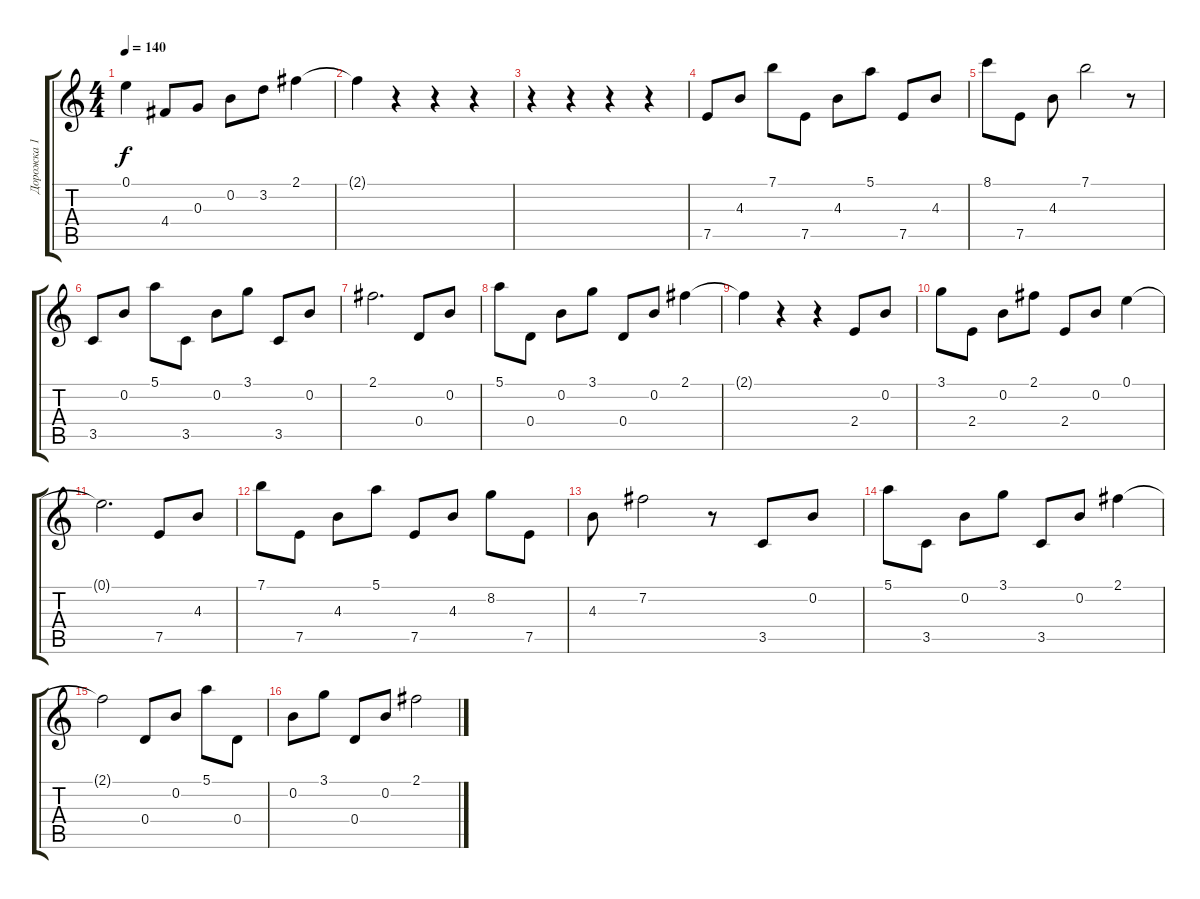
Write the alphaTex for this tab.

\track ("Дорожка 1" "Дорожка 1") {instrument acousticguitarsteel}
\staff {score tabs}
\tuning (E4 B3 G3 D3 A2 E2) {hide}
\ts (4 4)
\tempo 140
\clef g2
\ks c
0.1{t}.4{dy f} 4.4.8 0.3.8 0.2.8 3.2.8 2.1.4 |
2.1{t}.4 r.4 r.4 r.4 |
r.4 r.4 r.4 r.4 |
7.5.8 4.3.8 7.1.8 7.5.8 4.3.8 5.1.8 7.5.8 4.3.8 |
8.1.8 7.5.8 4.3.8 7.1.2 r.8 |
3.5.8 0.2.8 5.1.8 3.5.8 0.2.8 3.1.8 3.5.8 0.2.8 |
2.1.2{d} 0.4.8 0.2.8 |
5.1.8 0.4.8 0.2.8 3.1.8 0.4.8 0.2.8 2.1.4 |
2.1{t}.4 r.4 r.4 2.4.8 0.2.8 |
3.1.8 2.4.8 0.2.8 2.1.8 2.4.8 0.2.8 0.1.4 |
0.1{t}.2{d} 7.5.8 4.3.8 |
7.1.8 7.5.8 4.3.8 5.1.8 7.5.8 4.3.8 8.2.8 7.5.8 |
4.3.8 7.2.2 r.8 3.5.8 0.2.8 |
5.1.8 3.5.8 0.2.8 3.1.8 3.5.8 0.2.8 2.1.4 |
2.1{t}.2 0.4.8 0.2.8 5.1.8 0.4.8 |
0.2.8 3.1.8 0.4.8 0.2.8 2.1.2
